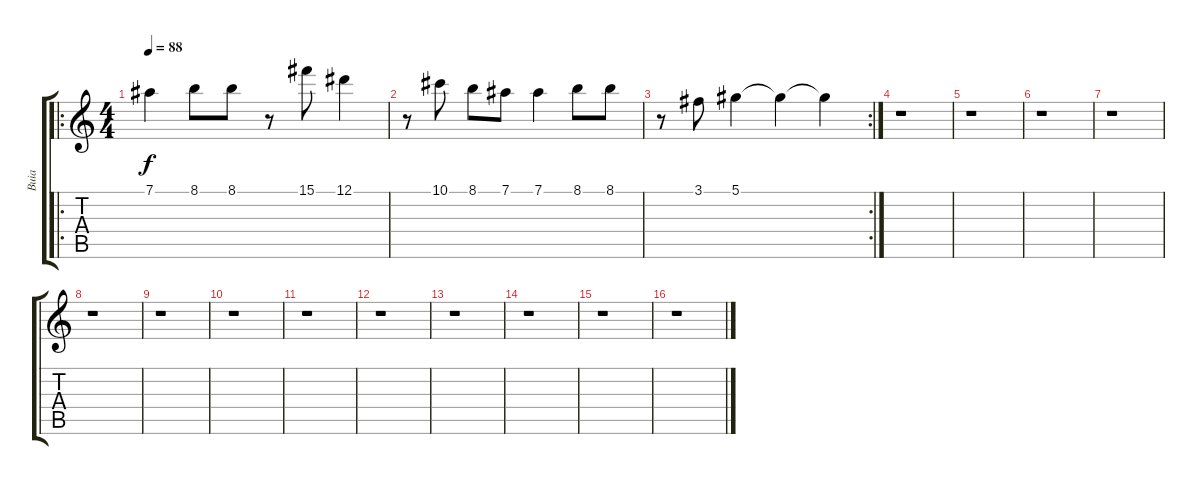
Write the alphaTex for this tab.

\track ("Buia" "Buia") {instrument acousticguitarnylon}
\staff {score tabs}
\tuning (Eb4 Bb3 Gb3 Db3 Ab2 Eb2) {hide}
\ro
\ts (4 4)
\tempo 88
\clef g2
\ks c
7.1.4{dy f instrument acousticguitarnylon} 8.1.8 8.1.8 r.8 15.1.8 12.1.4 |
r.8 10.1.8 8.1.8 7.1.8 7.1.4 8.1.8 8.1.8 |
\rc 2
r.8 3.1.8 5.1.4 5.1{t}.4 5.1{t}.4 |
r.1 |
r.1 |
r.1 |
r.1 |
r.1 |
r.1 |
r.1 |
r.1 |
r.1 |
r.1 |
r.1 |
r.1 |
r.1
